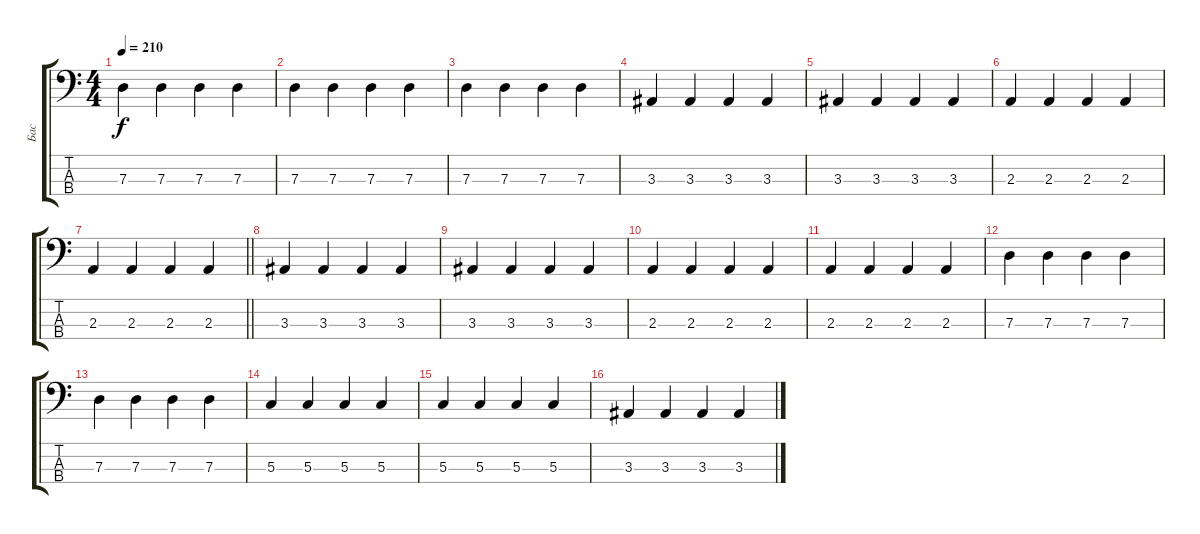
\track ("Бас" "Бас") {instrument electricbasspick}
\staff {score tabs}
\tuning (F2 C2 G1 C1) {hide}
\ts (4 4)
\tempo 210
\clef f4
\ks c
7.3.4{dy f} 7.3.4 7.3.4 7.3.4 |
7.3.4 7.3.4 7.3.4 7.3.4 |
7.3.4 7.3.4 7.3.4 7.3.4 |
3.3.4 3.3.4 3.3.4 3.3.4 |
3.3.4 3.3.4 3.3.4 3.3.4 |
2.3.4 2.3.4 2.3.4 2.3.4 |
\barLineRight lightlight
2.3.4 2.3.4 2.3.4 2.3.4 |
3.3.4 3.3.4 3.3.4 3.3.4 |
3.3.4 3.3.4 3.3.4 3.3.4 |
2.3.4 2.3.4 2.3.4 2.3.4 |
2.3.4 2.3.4 2.3.4 2.3.4 |
7.3.4 7.3.4 7.3.4 7.3.4 |
7.3.4 7.3.4 7.3.4 7.3.4 |
5.3.4 5.3.4 5.3.4 5.3.4 |
5.3.4 5.3.4 5.3.4 5.3.4 |
3.3.4 3.3.4 3.3.4 3.3.4
